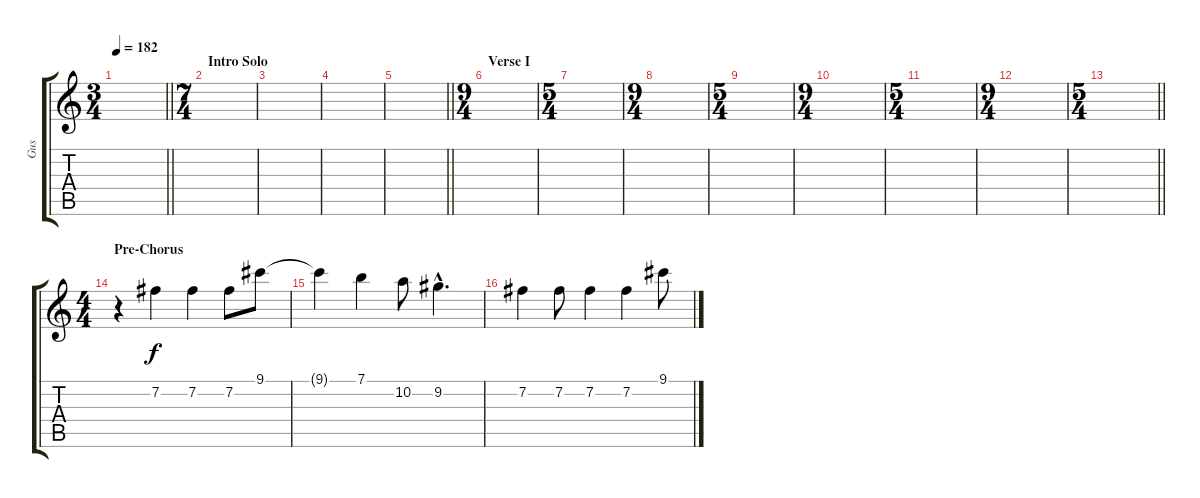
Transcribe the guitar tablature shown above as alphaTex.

\track ("Gus" "Gus") {instrument contrabass}
\staff {score tabs}
\tuning (E4 B3 G3 D3 A2 E2) {hide}
\ts (3 4)
\tempo 182
\clef g2
\barLineRight lightlight
\ks c
|
\ts (7 4)
\section ("" "Intro Solo")
|
|
|
\barLineRight lightlight
|
\ts (9 4)
\section ("" "Verse I")
|
\ts (5 4)
|
\ts (9 4)
|
\ts (5 4)
|
\ts (9 4)
|
\ts (5 4)
|
\ts (9 4)
|
\ts (5 4)
\barLineRight lightlight
|
\ts (4 4)
\section ("" "Pre-Chorus")
r.4 7.2.4 7.2.4 7.2.8 9.1.8 |
9.1{t}.4 7.1.4 10.2.8 9.2{hac}.4{d} |
7.2.4 7.2.8 7.2.4 7.2.4 9.1.8
